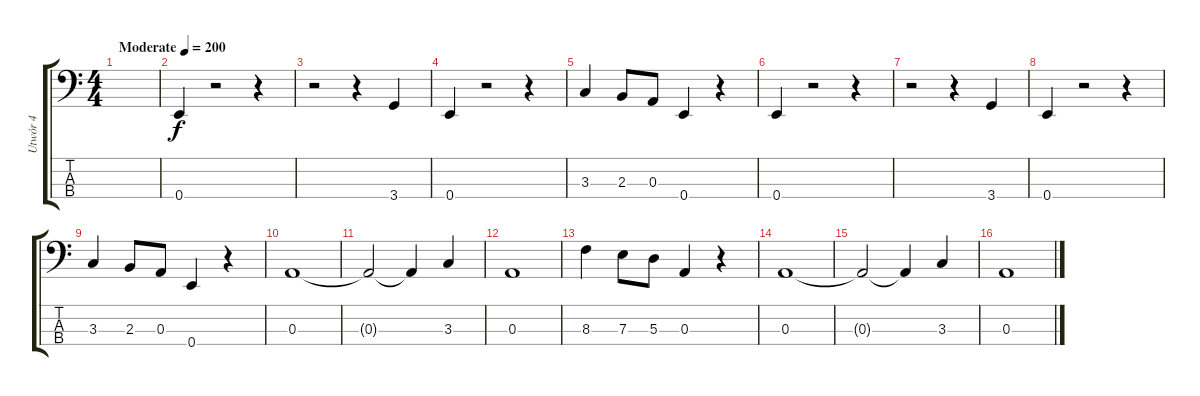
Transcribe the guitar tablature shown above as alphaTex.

\track ("Utwór 4" "Utwór 4") {instrument electricbassfinger}
\staff {score tabs}
\tuning (G2 D2 A1 E1) {hide}
\ts (4 4)
\tempo (200 "Moderate")
\clef f4
\ks c
|
0.4.4 r.2 r.4 |
r.2 r.4 3.4.4 |
0.4.4 r.2 r.4 |
3.3.4 2.3.8 0.3.8 0.4.4 r.4 |
0.4.4 r.2 r.4 |
r.2 r.4 3.4.4 |
0.4.4 r.2 r.4 |
3.3.4 2.3.8 0.3.8 0.4.4 r.4 |
0.3.1 |
0.3{t}.2 0.3{t}.4 3.3.4 |
0.3.1 |
8.3.4 7.3.8 5.3.8 0.3.4 r.4 |
0.3.1 |
0.3{t}.2 0.3{t}.4 3.3.4 |
0.3.1
